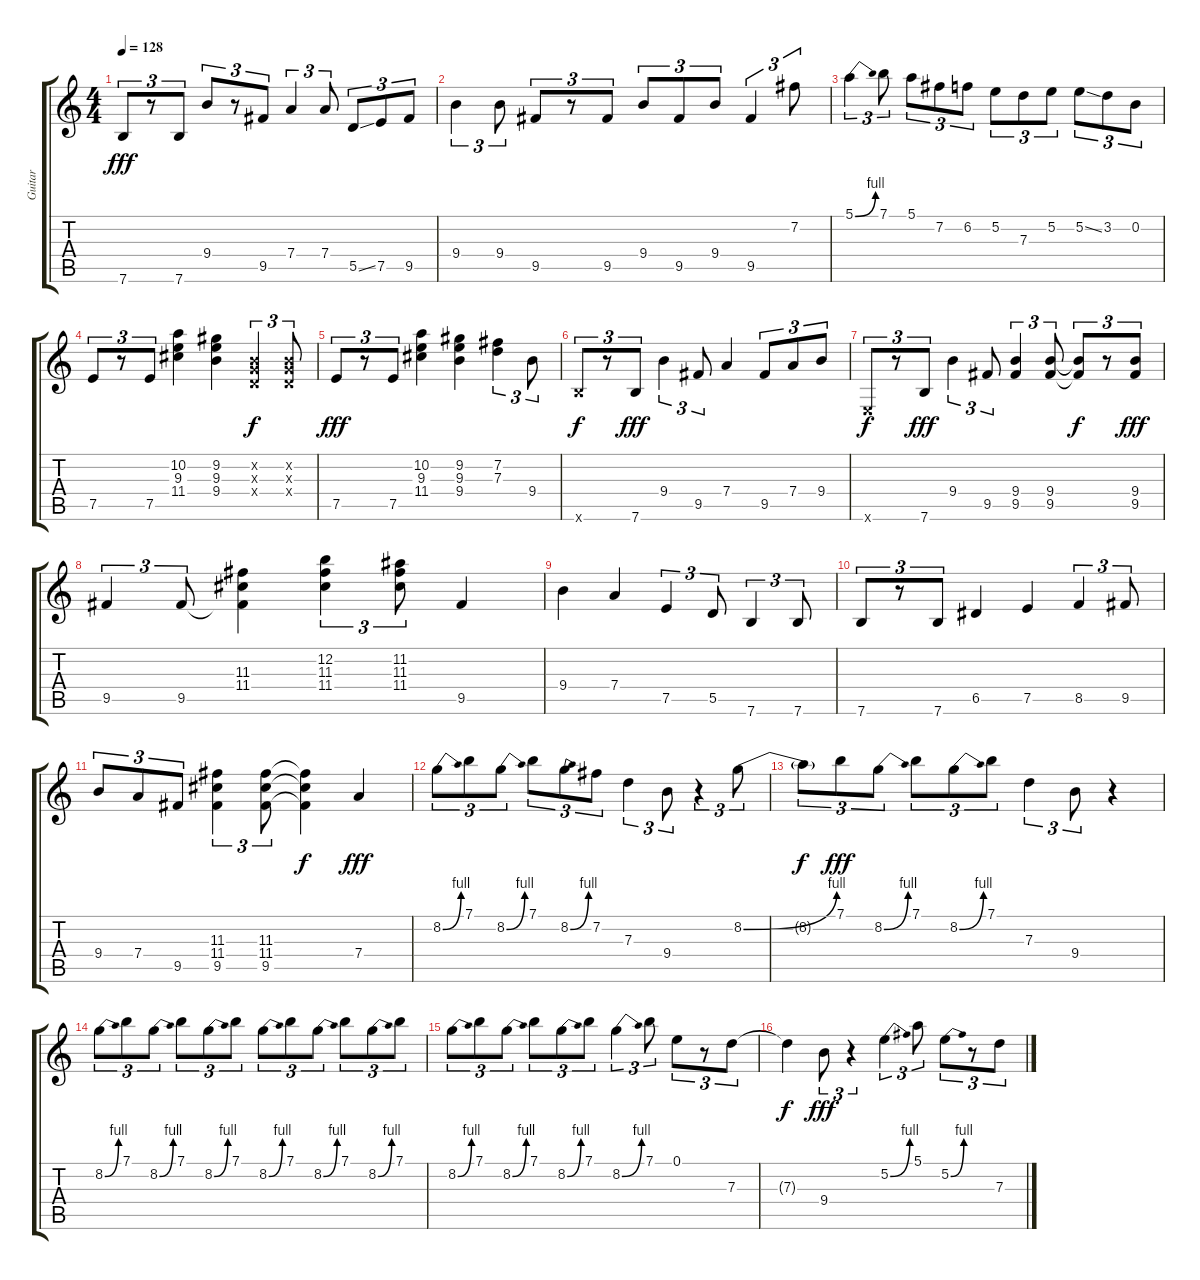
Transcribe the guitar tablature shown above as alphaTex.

\track ("Guitar" "Guitar") {instrument distortionguitar}
\staff {score tabs}
\tuning (E4 B3 G3 D3 A2 E2) {hide}
\ts (4 4)
\tempo 128
\clef g2
\ks c
7.6.8{tu (3 2) dy fff} r.8{tu (3 2)} 7.6.8{tu (3 2)} 9.4.8{tu (3 2)} r.8{tu (3 2)} 9.5.8{tu (3 2)} 7.4.4{tu (3 2)} 7.4.8{tu (3 2)} 5.5{ss}.8{tu (3 2)} 7.5.8{tu (3 2)} 9.5.8{tu (3 2)} |
9.4.4{tu (3 2)} 9.4.8{tu (3 2)} 9.5.8{tu (3 2)} r.8{tu (3 2)} 9.5.8{tu (3 2)} 9.4.8{tu (3 2)} 9.5.8{tu (3 2)} 9.4.8{tu (3 2)} 9.5.4{tu (3 2)} 7.2.8{tu (3 2)} |
5.1{be (bend 0 0 60 4)}.4{tu (3 2)} 7.1.8{tu (3 2)} 5.1.8{tu (3 2)} 7.2.8{tu (3 2)} 6.2.8{tu (3 2)} 5.2.8{tu (3 2)} 7.3.8{tu (3 2)} 5.2.8{tu (3 2)} 5.2{ss}.8{tu (3 2)} 3.2.8{tu (3 2)} 0.2.8{tu (3 2)} |
7.5.8{tu (3 2)} r.8{tu (3 2)} 7.5.8{tu (3 2)} (10.2 9.3 11.4).4 (9.2 9.3 9.4).4 (0.2{x} 0.3{x} 0.4{x}).4{tu (3 2) dy f} (0.2{x} 0.3{x} 0.4{x}).8{tu (3 2)} |
7.5.8{tu (3 2) dy fff} r.8{tu (3 2)} 7.5.8{tu (3 2)} (10.2 9.3 11.4).4 (9.2 9.3 9.4).4 (7.2 7.3).4{tu (3 2)} 9.4.8{tu (3 2)} |
7.6{x}.8{tu (3 2) dy f} r.8{tu (3 2)} 7.6.8{tu (3 2) dy fff} 9.4.4{tu (3 2)} 9.5.8{tu (3 2)} 7.4.4 9.5.8{tu (3 2)} 7.4.8{tu (3 2)} 9.4.8{tu (3 2)} |
0.6{x}.8{tu (3 2) dy f} r.8{tu (3 2)} 7.6.8{tu (3 2) dy fff} 9.4.4{tu (3 2)} 9.5.8{tu (3 2)} (9.4 9.5).4{tu (3 2)} (9.4 9.5).8{tu (3 2)} (9.4{t} 9.5{t}).8{tu (3 2) dy f} r.8{tu (3 2)} (9.4 9.5).8{tu (3 2) dy fff} |
9.5.4{tu (3 2)} 9.5.8{tu (3 2)} (11.3 11.4 9.5{t}).4 (12.2 11.3 11.4).4{tu (3 2)} (11.2 11.3 11.4).8{tu (3 2)} 9.5.4 |
9.4.4 7.4.4 7.5.4{tu (3 2)} 5.5.8{tu (3 2)} 7.6.4{tu (3 2)} 7.6.8{tu (3 2)} |
7.6.8{tu (3 2)} r.8{tu (3 2)} 7.6.8{tu (3 2)} 6.5.4 7.5.4 8.5.4{tu (3 2)} 9.5.8{tu (3 2)} |
9.4.8{tu (3 2)} 7.4.8{tu (3 2)} 9.5.8{tu (3 2)} (11.3 11.4 9.5).4{tu (3 2)} (11.3 11.4 9.5).8{tu (3 2)} (11.3{t} 11.4{t} 9.5{t}).4{dy f} 7.4.4{dy fff} |
8.2{be (bend 0 0 60 4)}.8{tu (3 2)} 7.1.8{tu (3 2)} 8.2{be (bend 0 0 60 4)}.8{tu (3 2)} 7.1.8{tu (3 2)} 8.2{be (bend 0 0 60 4)}.8{tu (3 2)} 7.2.8{tu (3 2)} 7.3.4{tu (3 2)} 9.4.8{tu (3 2)} r.4{tu (3 2)} 8.2{be (bend 0 0 60 4)}.8{tu (3 2)} |
8.2{t}.8{tu (3 2) dy f} 7.1.8{tu (3 2) dy fff} 8.2{be (bend 0 0 60 4)}.8{tu (3 2)} 7.1.8{tu (3 2)} 8.2{be (bend 0 0 60 4)}.8{tu (3 2)} 7.1.8{tu (3 2)} 7.3.4{tu (3 2)} 9.4.8{tu (3 2)} r.4 |
8.2{be (bend 0 0 60 4)}.8{tu (3 2)} 7.1.8{tu (3 2)} 8.2{be (bend 0 0 60 4)}.8{tu (3 2)} 7.1.8{tu (3 2)} 8.2{be (bend 0 0 60 4)}.8{tu (3 2)} 7.1.8{tu (3 2)} 8.2{be (bend 0 0 60 4)}.8{tu (3 2)} 7.1.8{tu (3 2)} 8.2{be (bend 0 0 60 4)}.8{tu (3 2)} 7.1.8{tu (3 2)} 8.2{be (bend 0 0 60 4)}.8{tu (3 2)} 7.1.8{tu (3 2)} |
8.2{be (bend 0 0 60 4)}.8{tu (3 2)} 7.1.8{tu (3 2)} 8.2{be (bend 0 0 60 4)}.8{tu (3 2)} 7.1.8{tu (3 2)} 8.2{be (bend 0 0 60 4)}.8{tu (3 2)} 7.1.8{tu (3 2)} 8.2{be (bend 0 0 60 4)}.4{tu (3 2)} 7.1.8{tu (3 2)} 0.1.8{tu (3 2)} r.8{tu (3 2)} 7.3.8{tu (3 2)} |
7.3{t}.4{dy f} 9.4.8{tu (3 2) dy fff} r.4{tu (3 2)} 5.2{be (bend 0 0 60 4)}.4{tu (3 2)} 5.1.8{tu (3 2)} 5.2{be (bend 0 0 60 4)}.8{tu (3 2)} r.8{tu (3 2)} 7.3.8{tu (3 2)}
